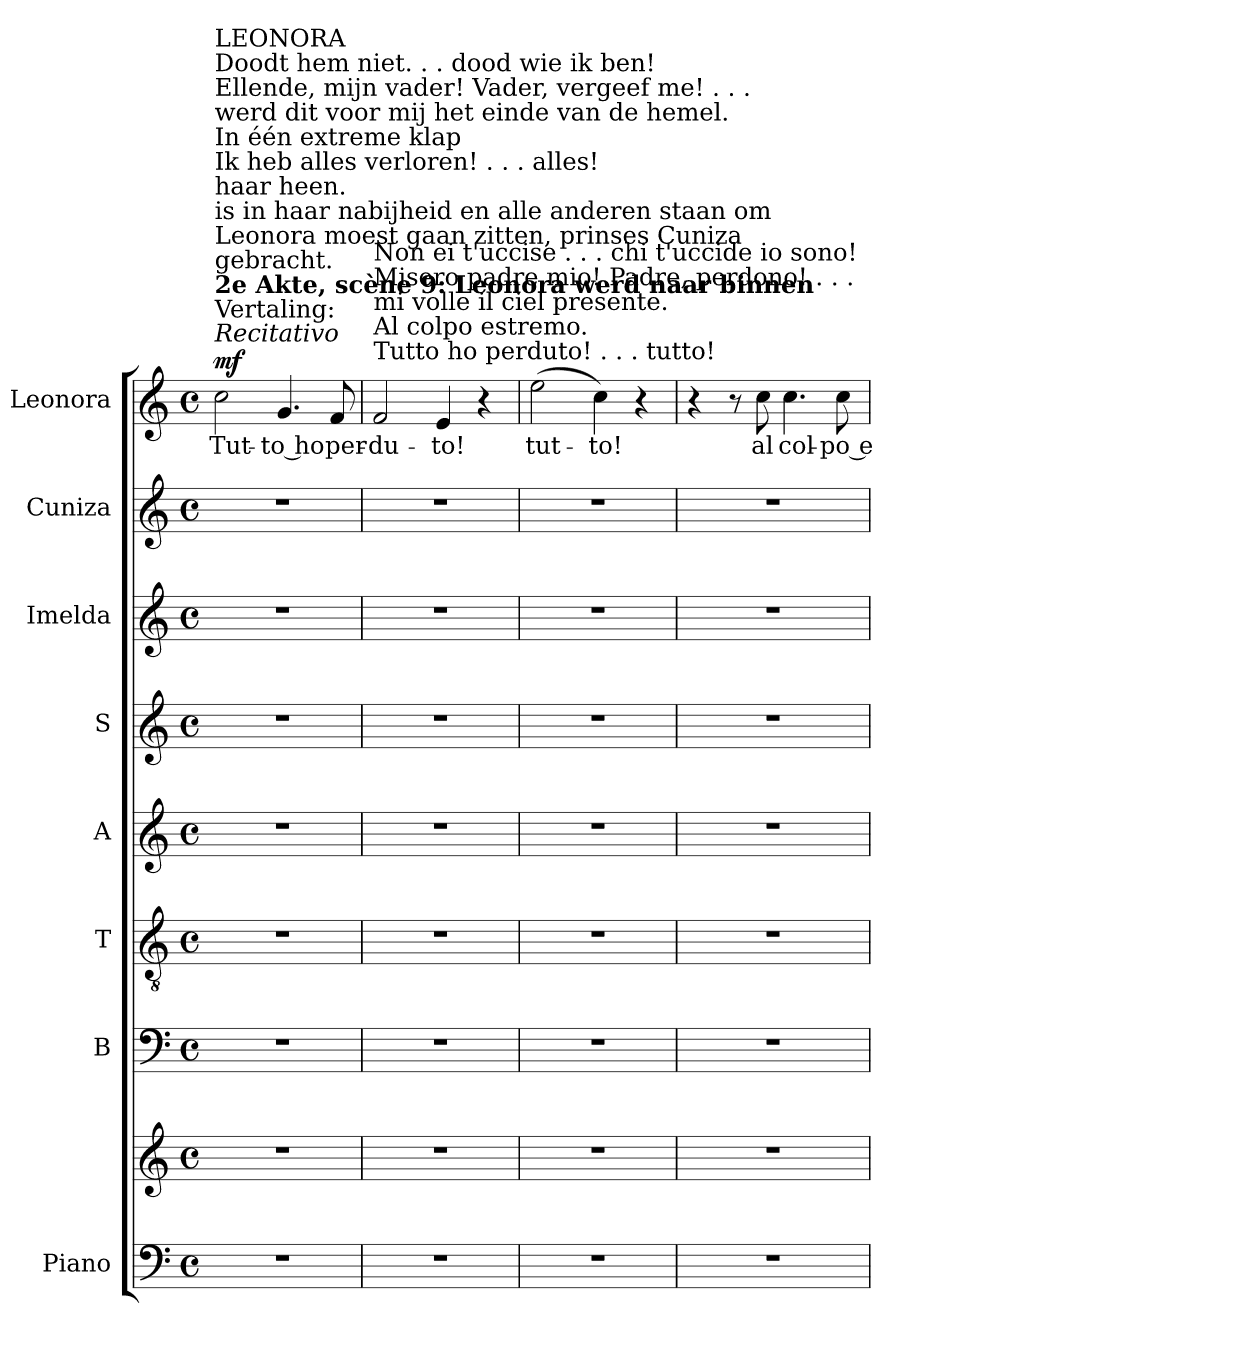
**kern	**kern	**kern	**kern	**kern	**kern	**kern	**kern	**kern	**text	**dynam
*part8	*part8	*part7	*part6	*part5	*part4	*part3	*part2	*part1	*part1	*part1
*staff9	*staff8	*staff7	*staff6	*staff5	*staff4	*staff3	*staff2	*staff1	*staff1	*staff1
*I"Piano	*	*I"B	*I"T	*I"A	*I"S	*I"Imelda	*I"Cuniza	*I"Leonora	*	*
*I'Pno	*	*I'B	*I'T	*I'A	*I'S	*	*	*	*	*
*clefF4	*clefG2	*clefF4	*clefGv2	*clefG2	*clefG2	*clefG2	*clefG2	*clefG2	*	*
*k[]	*k[]	*k[]	*k[]	*k[]	*k[]	*k[]	*k[]	*k[]	*	*
*M4/4	*M4/4	*M4/4	*M4/4	*M4/4	*M4/4	*M4/4	*M4/4	*M4/4	*	*
*met(c)	*met(c)	*met(c)	*met(c)	*met(c)	*met(c)	*met(c)	*met(c)	*met(c)	*	*
=1	=1	=1	=1	=1	=1	=1	=1	=1	=1	=1
!	!	!	!	!	!	!	!	!LO:TX:a:i:t=Recitativo	!	!
!	!	!	!	!	!	!	!	!LO:TX:a:t=Vertaling&colon;	!	!
!	!	!	!	!	!	!	!	!LO:TX:a:B:t=2e Akte, scène 9&colon; Leonora werd naar binnen	!	!
!	!	!	!	!	!	!	!	!LO:TX:a:t=gebracht.	!	!
!	!	!	!	!	!	!	!	!LO:TX:a:t=Leonora moest gaan zitten, prinses Cuniza	!	!
!	!	!	!	!	!	!	!	!LO:TX:a:t=is in haar nabijheid en alle anderen staan om	!	!
!	!	!	!	!	!	!	!	!LO:TX:a:t=haar heen.	!	!
!	!	!	!	!	!	!	!	!LO:TX:a:t=Ik heb alles verloren! . . . alles!	!	!
!	!	!	!	!	!	!	!	!LO:TX:a:t=In één extreme klap	!	!
!	!	!	!	!	!	!	!	!LO:TX:a:t=werd dit voor mij het einde van de hemel.	!	!
!	!	!	!	!	!	!	!	!LO:TX:a:t=Ellende, mijn vader! Vader, vergeef me! . . .	!	!
!	!	!	!	!	!	!	!	!LO:TX:a:t=Doodt hem niet. . . dood wie ik ben!	!	!
!	!	!	!	!	!	!	!	!LO:TX:a:t=LEONORA	!	!
!	!	!	!	!	!	!	!	!	!	!LO:DY:a
1r	1r	1r	1r	1r	1r	1r	1r	2cc\	Tut-	mf
.	.	.	.	.	.	.	.	4.g/	-to ho	.
.	.	.	.	.	.	.	.	8f/	per-	.
=2	=2	=2	=2	=2	=2	=2	=2	=2	=2	=2
!	!	!	!	!	!	!	!	!LO:TX:a:t=Tutto ho perduto! . . .  tutto!	!	!
!	!	!	!	!	!	!	!	!LO:TX:a:t=Al colpo estremo.	!	!
!	!	!	!	!	!	!	!	!LO:TX:a:t=mi volle il ciel presente.	!	!
!	!	!	!	!	!	!	!	!LO:TX:a:t=Misero padre mio! Padre, perdono! . . .	!	!
!	!	!	!	!	!	!	!	!LO:TX:a:t=Non ei t'uccise . . . chi t'uccide io sono!	!	!
1r	1r	1r	1r	1r	1r	1r	1r	2f/	-du-	.
.	.	.	.	.	.	.	.	4e/	-to!	.
.	.	.	.	.	.	.	.	4r	.	.
=3	=3	=3	=3	=3	=3	=3	=3	=3	=3	=3
1r	1r	1r	1r	1r	1r	1r	1r	(2ee\	tut-	.
.	.	.	.	.	.	.	.	4cc\)	-to!	.
.	.	.	.	.	.	.	.	4r	.	.
=4	=4	=4	=4	=4	=4	=4	=4	=4	=4	=4
1r	1r	1r	1r	1r	1r	1r	1r	4r	.	.
.	.	.	.	.	.	.	.	8r	.	.
.	.	.	.	.	.	.	.	8cc\	al	.
.	.	.	.	.	.	.	.	4.cc\	col-	.
.	.	.	.	.	.	.	.	8cc\	-po e-	.
=	=	=	=	=	=	=	=	=	=	=
*-	*-	*-	*-	*-	*-	*-	*-	*-	*-	*-
